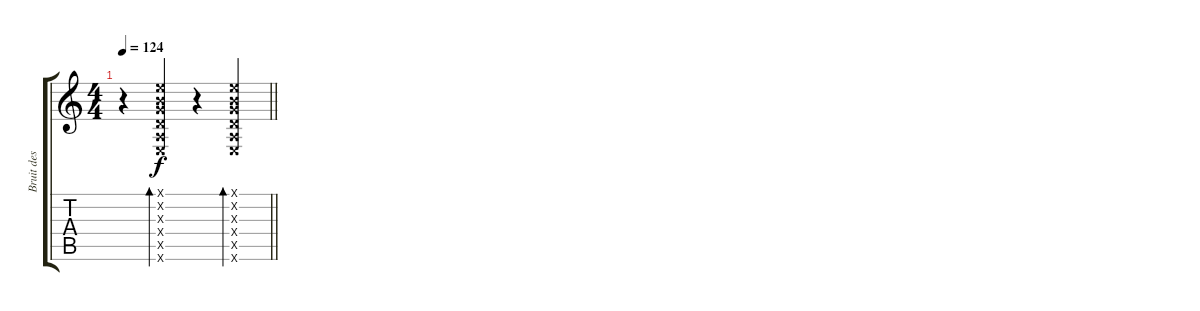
\track ("Bruit des frets" "Bruit des ") {instrument acousticguitarnylon}
\staff {score tabs}
\tuning (E4 B3 G3 D3 A2 E2) {hide}
\ts (4 4)
\tempo 124
\clef g2
\barLineRight lightlight
\ks c
r.4{dy f} (0.1{x} 0.2{x} 0.3{x} 0.4{x} 0.5{x} 0.6{x}).4{bd 30} r.4 (0.1{x} 0.2{x} 0.3{x} 0.4{x} 0.5{x} 0.6{x}).4{bd 30}
